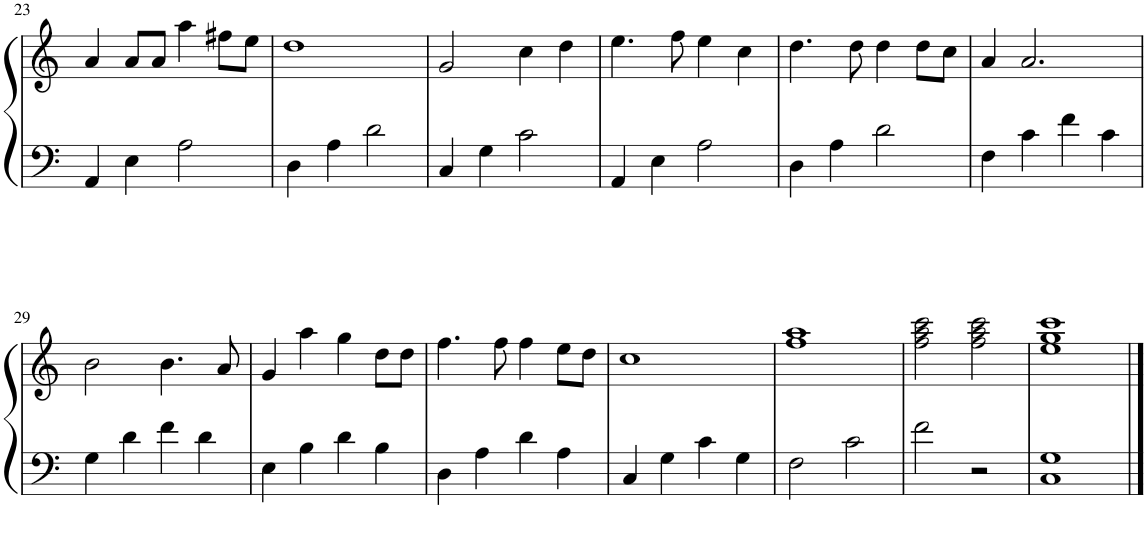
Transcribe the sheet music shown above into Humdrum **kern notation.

**kern	**kern
*part1	*part1
*staff2	*staff1
*I"钢琴	*
!!LO:PB:g=z
*clefF4	*clefG2
*k[]	*k[]
*M4/4	*M4/4
=23	=23
4AA/	4a/
4E\	8a/L
.	8a/J
2A\	4aa\
.	8ff#X\L
.	8ee\J
=24	=24
4D\	1dd
4A\	.
2d\	.
=25	=25
4C/	2g/
4G\	.
2c\	4cc\
.	4dd\
=26	=26
4AA/	4.ee\
4E\	.
.	8ff\
2A\	4ee\
.	4cc\
=27	=27
4D\	4.dd\
4A\	.
.	8dd\
2d\	4dd\
.	8dd\L
.	8cc\J
=28	=28
4F\	4a/
4c\	2.a/
4f\	.
4c\	.
!!LO:LB:g=z
=29	=29
4G\	2b\
4d\	.
4f\	4.b\
4d\	.
.	8a/
=30	=30
4E\	4g/
4B\	4aa\
4d\	4gg\
4B\	8dd\L
.	8dd\J
=31	=31
4D\	4.ff\
4A\	.
.	8ff\
4d\	4ff\
4A\	8ee\L
.	8dd\J
=32	=32
4C/	1cc
4G\	.
4c\	.
4G\	.
=33	=33
2F\	1ff 1aa
2c\	.
=34	=34
2f\	2ff\ 2aa\ 2ccc\
2r	2ff\ 2aa\ 2ccc\
=35	=35
1C 1G	1ee 1gg 1ccc
==	==
*-	*-
